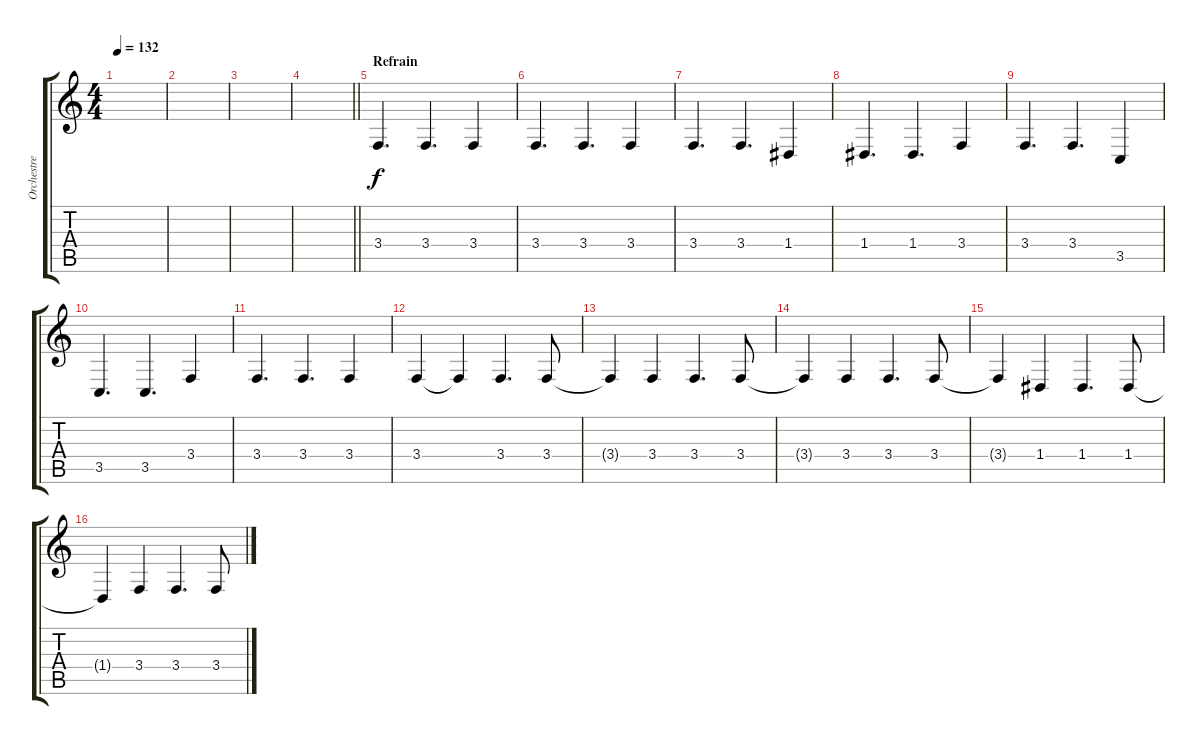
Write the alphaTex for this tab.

\track ("Orchestre " "Orchestre ") {instrument orchestrahit}
\staff {score tabs}
\tuning (E4 B3 G3 D3 A2 E2) {hide}
\ts (4 4)
\section ("" "")
\tempo 132
\clef g2
\ks c
|
|
|
\barLineRight lightlight
|
\section ("" "Refrain")
3.4.4{d} 3.4.4{d} 3.4.4 |
3.4.4{d} 3.4.4{d} 3.4.4 |
3.4.4{d} 3.4.4{d} 1.4.4 |
1.4.4{d} 1.4.4{d} 3.4.4 |
3.4.4{d} 3.4.4{d} 3.5.4 |
3.5.4{d} 3.5.4{d} 3.4.4 |
3.4.4{d} 3.4.4{d} 3.4.4 |
3.4.4 3.4{t}.4 3.4.4{d} 3.4.8 |
3.4{t}.4 3.4.4 3.4.4{d} 3.4.8 |
3.4{t}.4 3.4.4 3.4.4{d} 3.4.8 |
3.4{t}.4 1.4.4 1.4.4{d} 1.4.8 |
1.4{t}.4 3.4.4 3.4.4{d} 3.4.8
